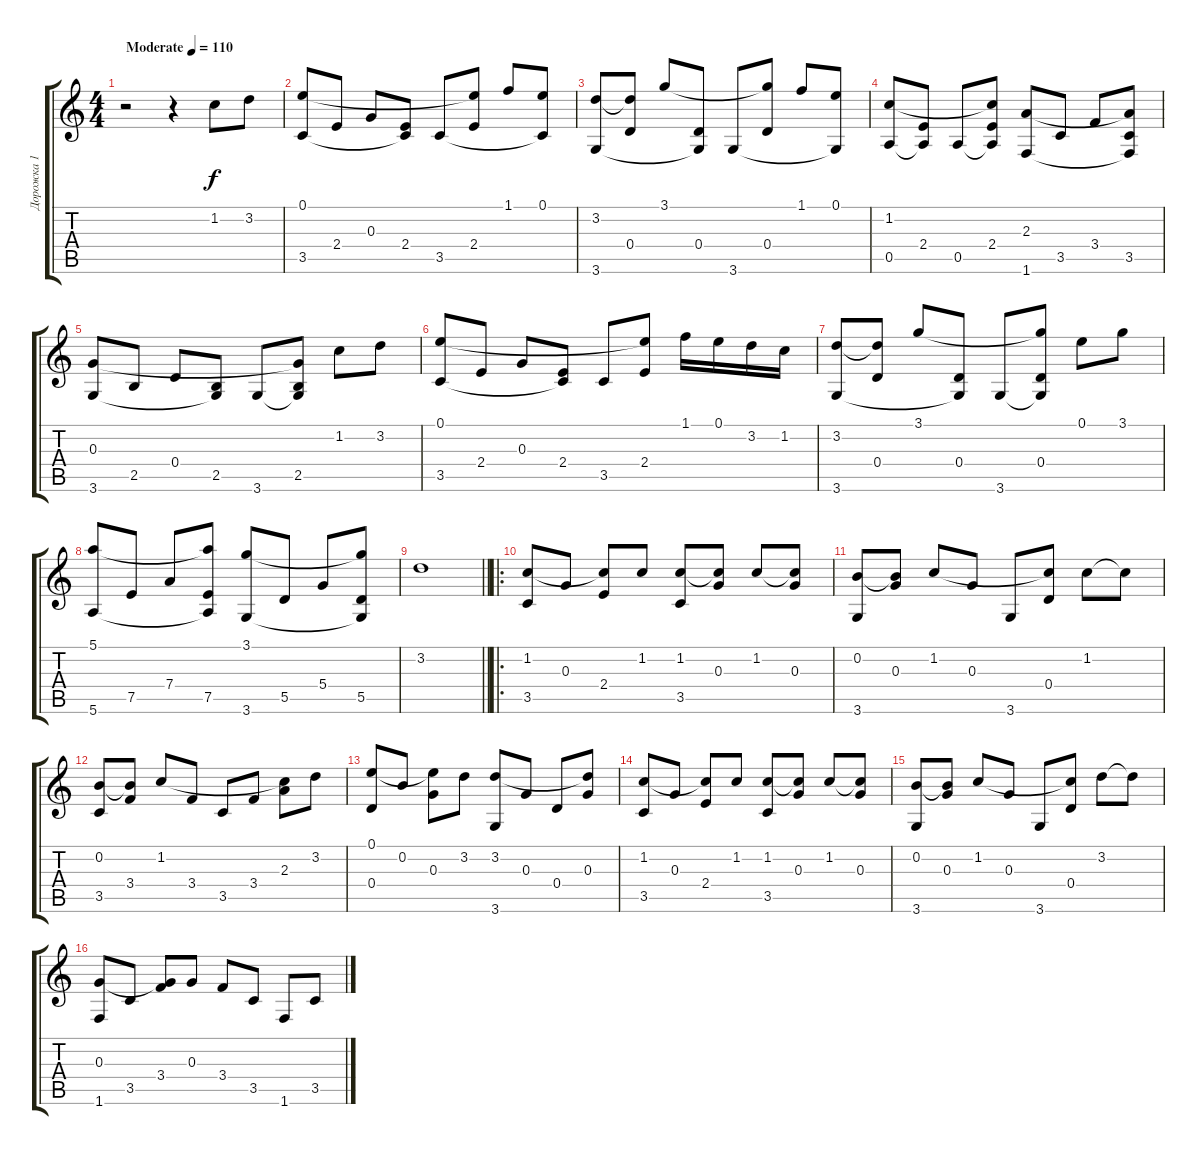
\track ("Дорожка 1" "Дорожка 1") {instrument acousticguitarsteel}
\staff {score tabs}
\tuning (E4 B3 G3 D3 A2 E2) {hide}
\ts (4 4)
\tempo (110 "Moderate")
\clef g2
\ks c
r.2{dy f instrument acousticguitarsteel} r.4 1.2.8 3.2.8 |
(0.1 3.5).8 2.4.8 0.3.8 (2.4 3.5{t}).8 3.5.8 (0.1{t} 2.4).8 1.1.8 (0.1 3.5{t}).8 |
(3.2 3.6).8 (3.2{t} 0.4).8 3.1.8 (0.4 3.6{t}).8 3.6.8 (3.1{t} 0.4).8 1.1.8 (0.1 3.6{t}).8 |
(1.2 0.5).8 (2.4 0.5{t}).8 0.5.8 (1.2{t} 2.4 0.5{t}).8 (2.3 1.6).8 3.5.8 3.4.8 (2.3{t} 3.5 1.6{t}).8 |
(0.3 3.6).8 2.5.8 0.4.8 (2.5 3.6{t}).8 3.6.8 (0.3{t} 2.5 3.6{t}).8 1.2.8 3.2.8 |
(0.1 3.5).8 2.4.8 0.3.8 (2.4 3.5{t}).8 3.5.8 (0.1{t} 2.4).8 1.1.16 0.1.16 3.2.16 1.2.16 |
(3.2 3.6).8 (3.2{t} 0.4).8 3.1.8 (0.4 3.6{t}).8 3.6.8 (3.1{t} 0.4 3.6{t}).8 0.1.8 3.1.8 |
(5.1 5.6).8 7.5.8 7.4.8 (5.1{t} 7.5 5.6{t}).8 (3.1 3.6).8 5.5.8 5.4.8 (3.1{t} 5.5 3.6{t}).8 |
\barLineRight lightlight
3.2.1 |
\ro
(1.2 3.5).8 0.3.8 (1.2{t} 2.4).8 1.2.8 (1.2 3.5).8 (1.2{t} 0.3).8 1.2.8 (1.2{t} 0.3).8 |
(0.2 3.6).8 (0.2{t} 0.3).8 1.2.8 0.3.8 3.6.8 (1.2{t} 0.4).8 1.2.8 1.2{t}.8 |
(0.2 3.5).8 (0.2{t} 3.4).8 1.2.8 3.4.8 3.5.8 3.4.8 (1.2{t} 2.3).8 3.2.8 |
(0.1 0.4).8 0.2.8 (0.1{t} 0.3).8 3.2.8 (3.2 3.6).8 0.3.8 0.4.8 (3.2{t} 0.3).8 |
(1.2 3.5).8 0.3.8 (1.2{t} 2.4).8 1.2.8 (1.2 3.5).8 (1.2{t} 0.3).8 1.2.8 (1.2{t} 0.3).8 |
(0.2 3.6).8 (0.2{t} 0.3).8 1.2.8 0.3.8 3.6.8 (1.2{t} 0.4).8 3.2.8 3.2{t}.8 |
(0.3 1.6).8 3.5.8 (0.3{t} 3.4).8 0.3.8 3.4.8 3.5.8 1.6.8 3.5.8
